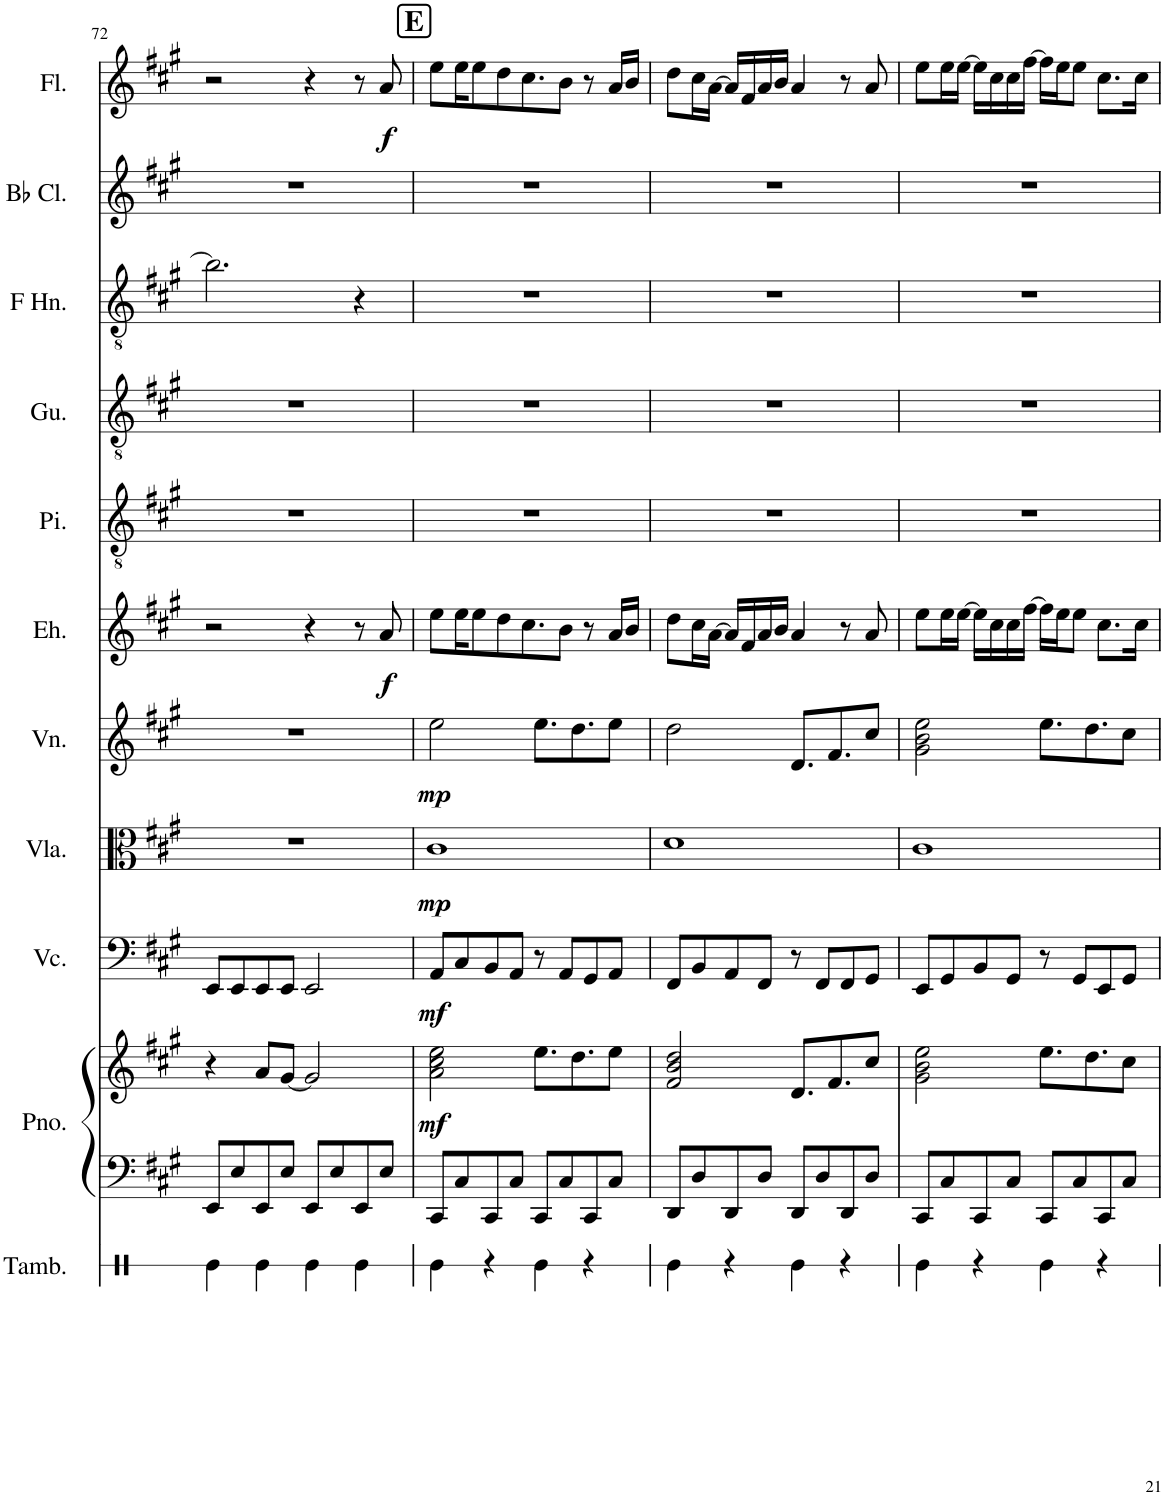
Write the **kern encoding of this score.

**kern	**kern	**kern	**dynam	**kern	**dynam	**kern	**dynam	**kern	**dynam	**kern	**dynam	**kern	**kern	**kern	**kern	**kern	**dynam
*part11	*part10	*part10	*part10	*part9	*part9	*part8	*part8	*part7	*part7	*part6	*part6	*part5	*part4	*part3	*part2	*part1	*part1
*staff12	*staff11	*staff10	*staff10/11	*staff9	*staff9	*staff8	*staff8	*staff7	*staff7	*staff6	*staff6	*staff5	*staff4	*staff3	*staff2	*staff1	*staff1
*I"Tambourine	*I"Piano	*	*	*I"Violoncello	*	*I"Viola	*	*I"Violin	*	*I"Erhu	*	*I"Pipa	*I"Guzheng	*I"Horn in F	*I"Bb Clarinet	*I"Flute	*
*I'Tamb.	*I'Pno.	*	*	*I'Vc.	*	*I'Vla.	*	*I'Vn.	*	*I'Eh.	*	*I'Pi.	*I'Gu.	*	*I'Bb Cl.	*I'Fl.	*
!!LO:PB:g=z
*clefX	*clefF4	*clefG2	*	*clefF4	*	*clefC3	*	*clefG2	*	*clefG2	*	*clefGv2	*clefGv2	*clefGv2	*clefG2	*clefG2	*
*	*	*	*	*	*	*	*	*	*	*	*	*	*	*ITrd4c7	*ITrd1c2	*	*
*k[]	*k[f#c#g#]	*k[f#c#g#]	*	*k[f#c#g#]	*	*k[f#c#g#]	*	*k[f#c#g#]	*	*k[f#c#g#]	*	*k[f#c#g#]	*k[f#c#g#]	*k[f#c#g#]	*k[f#c#g#]	*k[f#c#g#]	*
*M4/4	*M4/4	*M4/4	*	*M4/4	*	*M4/4	*	*M4/4	*	*M4/4	*	*M4/4	*M4/4	*M4/4	*M4/4	*M4/4	*
=72	=72	=72	=72	=72	=72	=72	=72	=72	=72	=72	=72	=72	=72	=72	=72	=72	=72
4Re\	8EE/L	4r	.	8EE/L	.	1r	.	1r	.	2r	.	1r	1r	2.b\]	1r	2r	.
.	8E/	.	.	8EE/	.	.	.	.	.	.	.	.	.	.	.	.	.
4Re\	8EE/	8a/L	.	8EE/	.	.	.	.	.	.	.	.	.	.	.	.	.
.	8E/J	[8g#/J	.	8EE/J	.	.	.	.	.	.	.	.	.	.	.	.	.
4Re\	8EE/L	2g#/]	.	2EE/	.	.	.	.	.	4r	.	.	.	.	.	4r	.
.	8E/	.	.	.	.	.	.	.	.	.	.	.	.	.	.	.	.
4Re\	8EE/	.	.	.	.	.	.	.	.	8r	.	.	.	4r	.	8r	.
!	!	!	!	!	!	!	!	!	!	!	!LO:DY:b	!	!	!	!	!	!LO:DY:b
.	8E/J	.	.	.	.	.	.	.	.	8a/	f	.	.	.	.	8a/	f
!!LO:REH:place=s1:a:B:cj:fs=14:t=E
=73	=73	=73	=73	=73	=73	=73	=73	=73	=73	=73	=73	=73	=73	=73	=73	=73	=73
!	!	!	!LO:DY:b	!	!LO:DY:b	!	!LO:DY:b	!	!LO:DY:b	!	!	!	!	!	!	!	!
4Re\	8CC#/L	2a\ 2cc#\ 2ee\	mf	8AA/L	mf	1c#	mp	2ee\	mp	8ee\L	.	1r	1r	1r	1r	8ee\L	.
.	8C#/	.	.	8C#/	.	.	.	.	.	16ee\K	.	.	.	.	.	16ee\K	.
.	.	.	.	.	.	.	.	.	.	8ee\	.	.	.	.	.	8ee\	.
4r	8CC#/	.	.	8BB/	.	.	.	.	.	.	.	.	.	.	.	.	.
.	.	.	.	.	.	.	.	.	.	8dd\	.	.	.	.	.	8dd\	.
.	8C#/J	.	.	8AA/J	.	.	.	.	.	.	.	.	.	.	.	.	.
.	.	.	.	.	.	.	.	.	.	8.cc#\	.	.	.	.	.	8.cc#\	.
4Re\	8CC#/L	8.ee\L	.	8r	.	.	.	8.ee\L	.	.	.	.	.	.	.	.	.
.	8C#/	.	.	8AA/L	.	.	.	.	.	8b\J	.	.	.	.	.	8b\J	.
.	.	8.dd\	.	.	.	.	.	8.dd\	.	.	.	.	.	.	.	.	.
4r	8CC#/	.	.	8GG#/	.	.	.	.	.	8r	.	.	.	.	.	8r	.
.	8C#/J	8ee\J	.	8AA/J	.	.	.	8ee\J	.	16a/LL	.	.	.	.	.	16a/LL	.
.	.	.	.	.	.	.	.	.	.	16b/JJ	.	.	.	.	.	16b/JJ	.
=74	=74	=74	=74	=74	=74	=74	=74	=74	=74	=74	=74	=74	=74	=74	=74	=74	=74
4Re\	8DD/L	2f#/ 2b/ 2dd/	.	8FF#/L	.	1d	.	2dd\	.	8dd\L	.	1r	1r	1r	1r	8dd\L	.
.	8D/	.	.	8BB/	.	.	.	.	.	16cc#\L	.	.	.	.	.	16cc#\L	.
.	.	.	.	.	.	.	.	.	.	[16a\JJ	.	.	.	.	.	[16a\JJ	.
4r	8DD/	.	.	8AA/	.	.	.	.	.	16a/LL]	.	.	.	.	.	16a/LL]	.
.	.	.	.	.	.	.	.	.	.	16f#/	.	.	.	.	.	16f#/	.
.	8D/J	.	.	8FF#/J	.	.	.	.	.	16a/	.	.	.	.	.	16a/	.
.	.	.	.	.	.	.	.	.	.	16b/JJ	.	.	.	.	.	16b/JJ	.
4Re\	8DD/L	8.d/L	.	8r	.	.	.	8.d/L	.	4a/	.	.	.	.	.	4a/	.
.	8D/	.	.	8FF#/L	.	.	.	.	.	.	.	.	.	.	.	.	.
.	.	8.f#/	.	.	.	.	.	8.f#/	.	.	.	.	.	.	.	.	.
4r	8DD/	.	.	8FF#/	.	.	.	.	.	8r	.	.	.	.	.	8r	.
.	8D/J	8cc#/J	.	8GG#/J	.	.	.	8cc#/J	.	8a/	.	.	.	.	.	8a/	.
=75	=75	=75	=75	=75	=75	=75	=75	=75	=75	=75	=75	=75	=75	=75	=75	=75	=75
4Re\	8CC#/L	2g#\ 2b\ 2ee\	.	8EE/L	.	1c#	.	2g#\ 2b\ 2ee\	.	8ee\L	.	1r	1r	1r	1r	8ee\L	.
.	8C#/	.	.	8GG#/	.	.	.	.	.	16ee\L	.	.	.	.	.	16ee\L	.
.	.	.	.	.	.	.	.	.	.	[16ee\JJ	.	.	.	.	.	[16ee\JJ	.
4r	8CC#/	.	.	8BB/	.	.	.	.	.	16ee\LL]	.	.	.	.	.	16ee\LL]	.
.	.	.	.	.	.	.	.	.	.	16cc#\	.	.	.	.	.	16cc#\	.
.	8C#/J	.	.	8GG#/J	.	.	.	.	.	16cc#\	.	.	.	.	.	16cc#\	.
.	.	.	.	.	.	.	.	.	.	[16ff#\JJ	.	.	.	.	.	[16ff#\JJ	.
4Re\	8CC#/L	8.ee\L	.	8r	.	.	.	8.ee\L	.	16ff#\LL]	.	.	.	.	.	16ff#\LL]	.
.	.	.	.	.	.	.	.	.	.	16ee\J	.	.	.	.	.	16ee\J	.
.	8C#/	.	.	8GG#/L	.	.	.	.	.	8ee\J	.	.	.	.	.	8ee\J	.
.	.	8.dd\	.	.	.	.	.	8.dd\	.	.	.	.	.	.	.	.	.
4r	8CC#/	.	.	8EE/	.	.	.	.	.	8.cc#\L	.	.	.	.	.	8.cc#\L	.
.	8C#/J	8cc#\J	.	8GG#/J	.	.	.	8cc#\J	.	.	.	.	.	.	.	.	.
.	.	.	.	.	.	.	.	.	.	16cc#\Jk	.	.	.	.	.	16cc#\Jk	.
=	=	=	=	=	=	=	=	=	=	=	=	=	=	=	=	=	=
*-	*-	*-	*-	*-	*-	*-	*-	*-	*-	*-	*-	*-	*-	*-	*-	*-	*-
